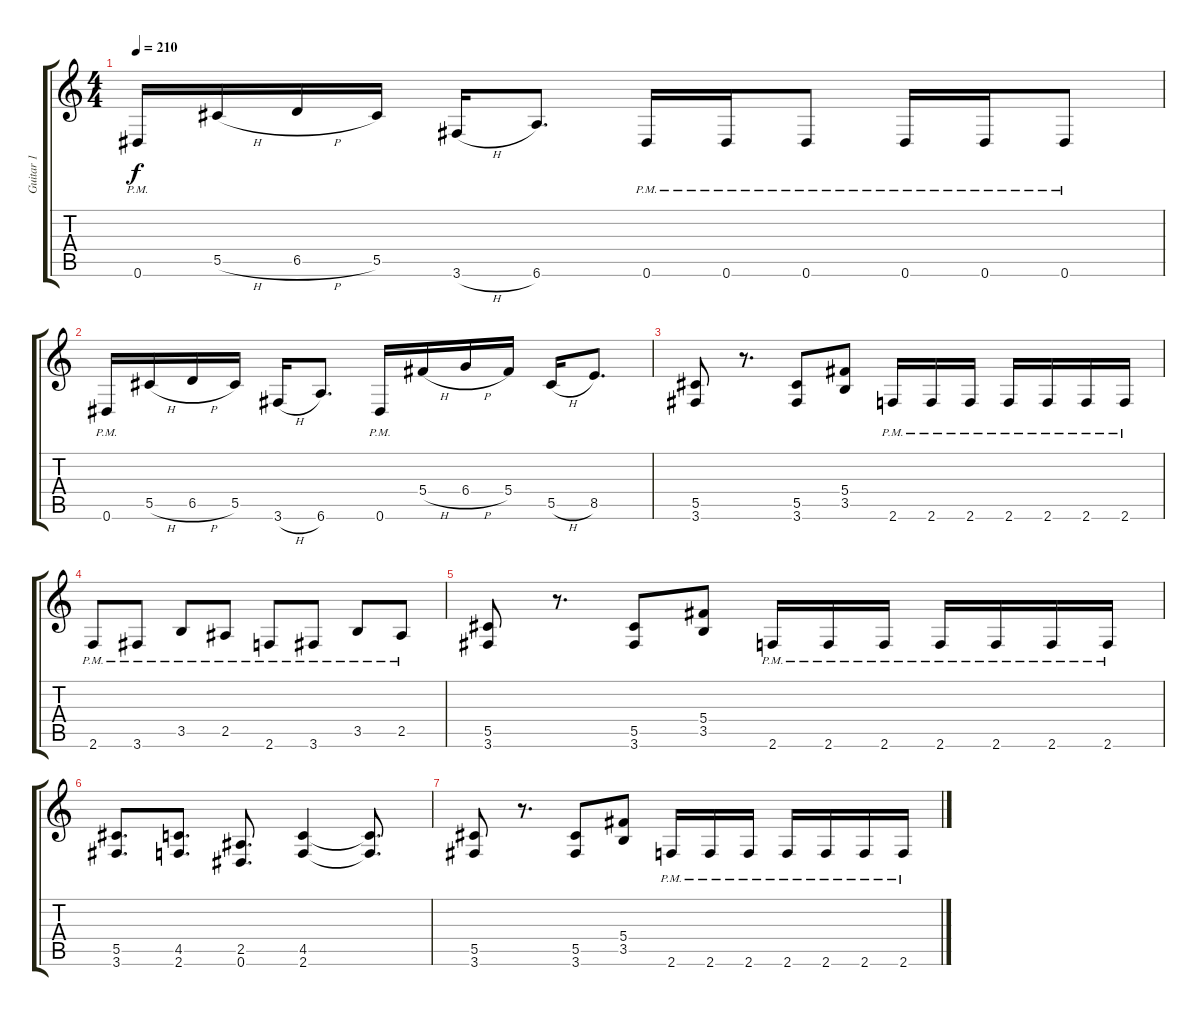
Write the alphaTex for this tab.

\track ("Guitar 1" "Guitar 1") {instrument distortionguitar}
\staff {score tabs}
\tuning (Eb4 Bb3 Gb3 Db3 Ab2 Eb2) {hide}
\ts (4 4)
\tempo 210
\clef g2
\ks c
0.6{pm}.16{dy f} 5.5{h}.16 6.5{h}.16 5.5.16 3.6{h}.16 6.6.8{d} 0.6{pm}.16 0.6{pm}.16 0.6{pm}.8 0.6{pm}.16 0.6{pm}.16 0.6{pm}.8 |
0.6{pm}.16 5.5{h}.16 6.5{h}.16 5.5.16 3.6{h}.16 6.6.8{d} 0.6{pm}.16 5.4{h}.16 6.4{h}.16 5.4.16 5.5{h}.16 8.5.8{d} |
(5.5 3.6).8 r.8{d} (5.5 3.6).8 (5.4 3.5).8 2.6{pm}.16 2.6{pm}.16 2.6{pm}.16 2.6{pm}.16 2.6{pm}.16 2.6{pm}.16 2.6{pm}.16 |
2.6{pm}.8 3.6{pm}.8 3.5{pm}.8 2.5{pm}.8 2.6{pm}.8 3.6{pm}.8 3.5{pm}.8 2.5{pm}.8 |
(5.5 3.6).8 r.8{d} (5.5 3.6).8 (5.4 3.5).8 2.6{pm}.16 2.6{pm}.16 2.6{pm}.16 2.6{pm}.16 2.6{pm}.16 2.6{pm}.16 2.6{pm}.16 |
(5.5 3.6).8{d} (4.5 2.6).8{d} (2.5 0.6).8{d} (4.5 2.6).4 (4.5{t} 2.6{t}).8{d} |
(5.5 3.6).8 r.8{d} (5.5 3.6).8 (5.4 3.5).8 2.6{pm}.16 2.6{pm}.16 2.6{pm}.16 2.6{pm}.16 2.6{pm}.16 2.6{pm}.16 2.6{pm}.16
